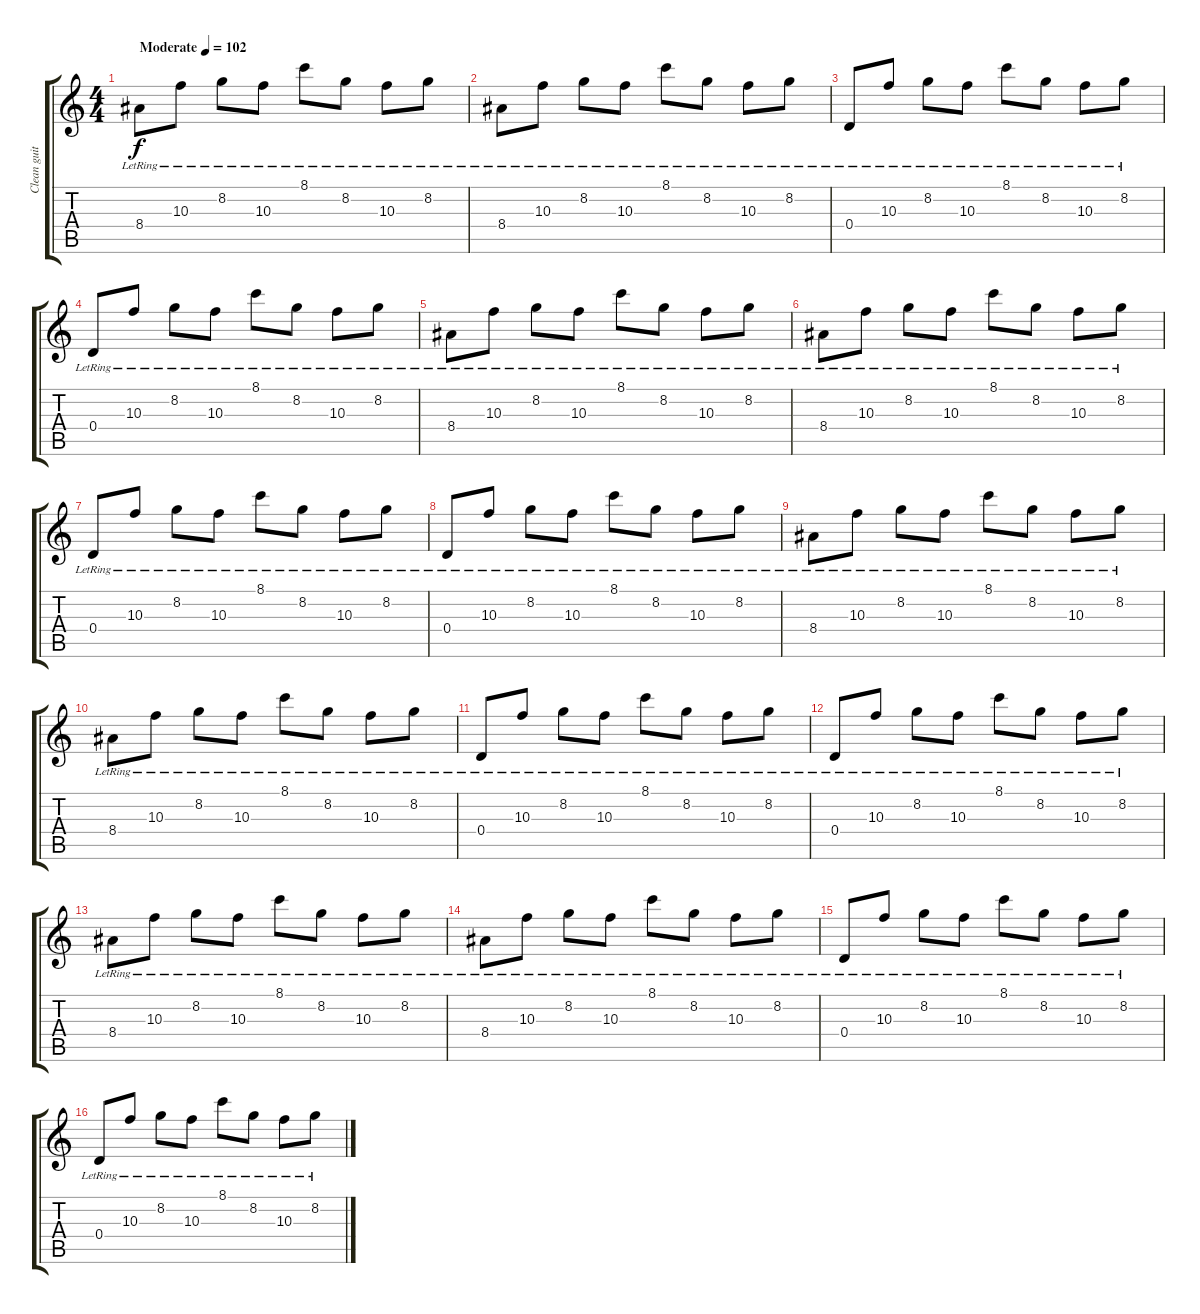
\track ("Clean guitar" "Clean guit") {instrument electricguitarclean}
\staff {score tabs}
\tuning (E4 B3 G3 D3 A2 D2) {hide}
\ts (4 4)
\tempo (102 "Moderate")
\clef g2
\ks c
8.4{lr}.8{dy f instrument electricguitarclean} 10.3{lr}.8 8.2{lr}.8 10.3{lr}.8 8.1{lr}.8 8.2{lr}.8 10.3{lr}.8 8.2{lr}.8 |
8.4{lr}.8 10.3{lr}.8 8.2{lr}.8 10.3{lr}.8 8.1{lr}.8 8.2{lr}.8 10.3{lr}.8 8.2{lr}.8 |
0.4{lr}.8 10.3{lr}.8 8.2{lr}.8 10.3{lr}.8 8.1{lr}.8 8.2{lr}.8 10.3{lr}.8 8.2{lr}.8 |
0.4{lr}.8 10.3{lr}.8 8.2{lr}.8 10.3{lr}.8 8.1{lr}.8 8.2{lr}.8 10.3{lr}.8 8.2{lr}.8 |
8.4{lr}.8 10.3{lr}.8 8.2{lr}.8 10.3{lr}.8 8.1{lr}.8 8.2{lr}.8 10.3{lr}.8 8.2{lr}.8 |
8.4{lr}.8 10.3{lr}.8 8.2{lr}.8 10.3{lr}.8 8.1{lr}.8 8.2{lr}.8 10.3{lr}.8 8.2{lr}.8 |
0.4{lr}.8 10.3{lr}.8 8.2{lr}.8 10.3{lr}.8 8.1{lr}.8 8.2{lr}.8 10.3{lr}.8 8.2{lr}.8 |
0.4{lr}.8 10.3{lr}.8 8.2{lr}.8 10.3{lr}.8 8.1{lr}.8 8.2{lr}.8 10.3{lr}.8 8.2{lr}.8 |
8.4{lr}.8 10.3{lr}.8 8.2{lr}.8 10.3{lr}.8 8.1{lr}.8 8.2{lr}.8 10.3{lr}.8 8.2{lr}.8 |
8.4{lr}.8 10.3{lr}.8 8.2{lr}.8 10.3{lr}.8 8.1{lr}.8 8.2{lr}.8 10.3{lr}.8 8.2{lr}.8 |
0.4{lr}.8 10.3{lr}.8 8.2{lr}.8 10.3{lr}.8 8.1{lr}.8 8.2{lr}.8 10.3{lr}.8 8.2{lr}.8 |
0.4{lr}.8 10.3{lr}.8 8.2{lr}.8 10.3{lr}.8 8.1{lr}.8 8.2{lr}.8 10.3{lr}.8 8.2{lr}.8 |
8.4{lr}.8 10.3{lr}.8 8.2{lr}.8 10.3{lr}.8 8.1{lr}.8 8.2{lr}.8 10.3{lr}.8 8.2{lr}.8 |
8.4{lr}.8 10.3{lr}.8 8.2{lr}.8 10.3{lr}.8 8.1{lr}.8 8.2{lr}.8 10.3{lr}.8 8.2{lr}.8 |
0.4{lr}.8 10.3{lr}.8 8.2{lr}.8 10.3{lr}.8 8.1{lr}.8 8.2{lr}.8 10.3{lr}.8 8.2{lr}.8 |
0.4{lr}.8 10.3{lr}.8 8.2{lr}.8 10.3{lr}.8 8.1{lr}.8 8.2{lr}.8 10.3{lr}.8 8.2{lr}.8
